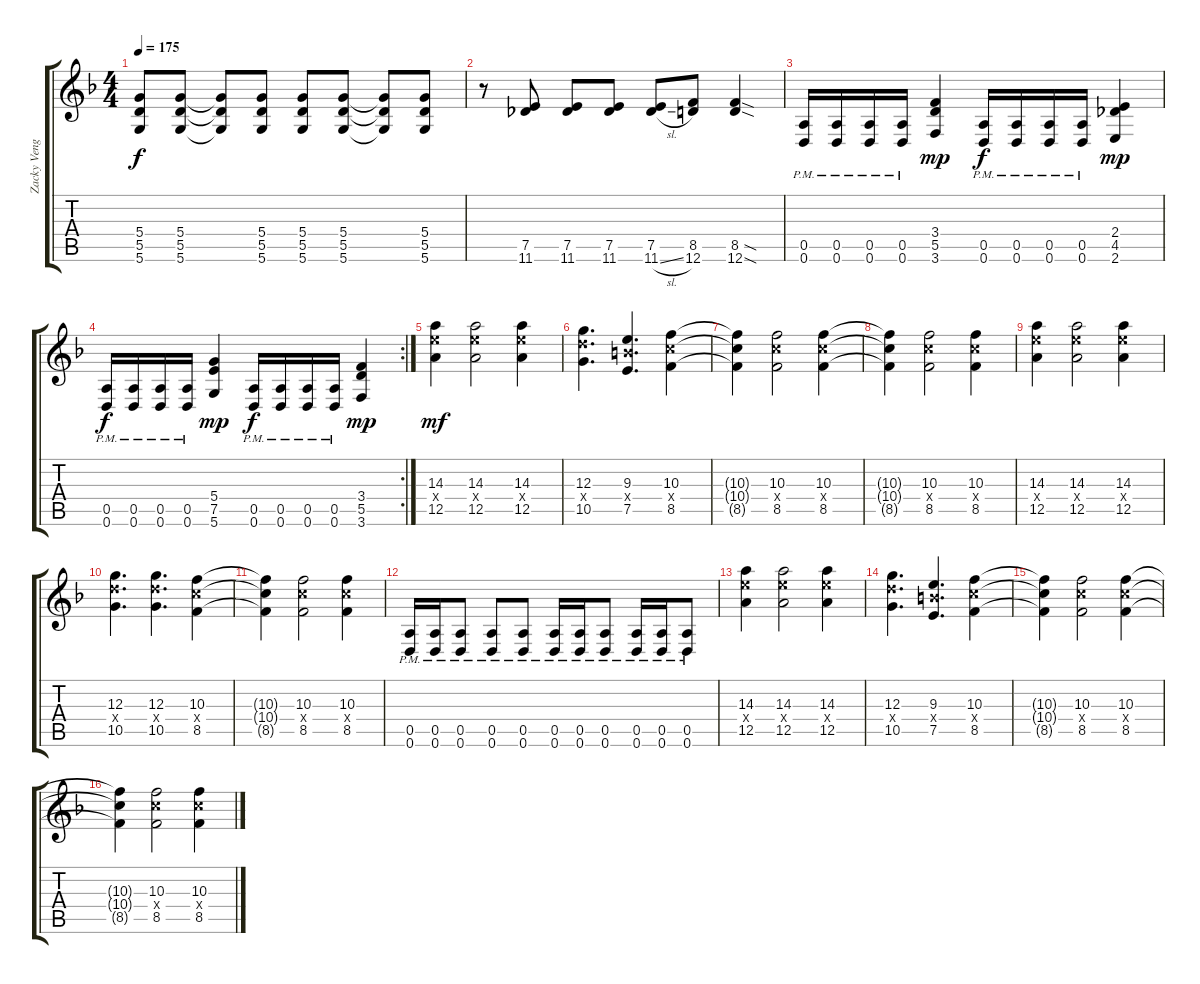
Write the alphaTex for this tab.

\track ("Zacky Vengeance" "Zacky Veng") {instrument distortionguitar}
\staff {score tabs}
\tuning (E4 B3 G3 D3 A2 D2) {hide}
\ts (4 4)
\tempo 175
\clef g2
\ks f
(5.4 5.5 5.6).8{dy f} (5.4 5.5 5.6).8 (5.4{t} 5.5{t} 5.6{t}).8 (5.4 5.5 5.6).8 (5.4 5.5 5.6).8 (5.4 5.5 5.6).8 (5.4{t} 5.5{t} 5.6{t}).8 (5.4 5.5 5.6).8 |
r.8 (7.5 11.6).8 (7.5 11.6).8 (7.5 11.6).8 (7.5 11.6{sl}).8 (8.5 12.6).8 (8.5{sod} 12.6{sod}).4 |
(0.5{pm} 0.6{pm}).16 (0.5{pm} 0.6{pm}).16 (0.5{pm} 0.6{pm}).16 (0.5{pm} 0.6{pm}).16 (3.4 5.5 3.6).4{dy mp} (0.5{pm} 0.6{pm}).16{dy f} (0.5{pm} 0.6{pm}).16 (0.5{pm} 0.6{pm}).16 (0.5{pm} 0.6{pm}).16 (2.4 4.5 2.6).4{dy mp} |
\rc 2
(0.5{pm} 0.6{pm}).16{dy f} (0.5{pm} 0.6{pm}).16 (0.5{pm} 0.6{pm}).16 (0.5{pm} 0.6{pm}).16 (5.4 7.5 5.6).4{dy mp} (0.5{pm} 0.6{pm}).16{dy f} (0.5{pm} 0.6{pm}).16 (0.5{pm} 0.6{pm}).16 (0.5{pm} 0.6{pm}).16 (3.4 5.5 3.6).4{dy mp} |
(14.3 14.4{x} 12.5).4{dy mf} (14.3 14.4{x} 12.5).2 (14.3 14.4{x} 12.5).4 |
(12.3 12.4{x} 10.5).4{d} (9.3 9.4{x} 7.5).4{d} (10.3 10.4{x} 8.5).4 |
(10.3{t} 10.4{t} 8.5{t}).4 (10.3 10.4{x} 8.5).2 (10.3 10.4{x} 8.5).4 |
(10.3{t} 10.4{t} 8.5{t}).4 (10.3 10.4{x} 8.5).2 (10.3 10.4{x} 8.5).4 |
(14.3 14.4{x} 12.5).4 (14.3 14.4{x} 12.5).2 (14.3 14.4{x} 12.5).4 |
(12.3 12.4{x} 10.5).4{d} (12.3 12.4{x} 10.5).4{d} (10.3 10.4{x} 8.5).4 |
(10.3{t} 10.4{t} 8.5{t}).4 (10.3 10.4{x} 8.5).2 (10.3 10.4{x} 8.5).4 |
(0.5{pm} 0.6{pm}).16 (0.5{pm} 0.6{pm}).16 (0.5{pm} 0.6{pm}).8 (0.5{pm} 0.6{pm}).8 (0.5{pm} 0.6{pm}).8 (0.5{pm} 0.6{pm}).16 (0.5{pm} 0.6{pm}).16 (0.5{pm} 0.6{pm}).8 (0.5{pm} 0.6{pm}).16 (0.5{pm} 0.6{pm}).16 (0.5{pm} 0.6{pm}).8 |
(14.3 14.4{x} 12.5).4 (14.3 14.4{x} 12.5).2 (14.3 14.4{x} 12.5).4 |
(12.3 12.4{x} 10.5).4{d} (9.3 9.4{x} 7.5).4{d} (10.3 10.4{x} 8.5).4 |
(10.3{t} 10.4{t} 8.5{t}).4 (10.3 10.4{x} 8.5).2 (10.3 10.4{x} 8.5).4 |
(10.3{t} 10.4{t} 8.5{t}).4 (10.3 10.4{x} 8.5).2 (10.3 10.4{x} 8.5).4
